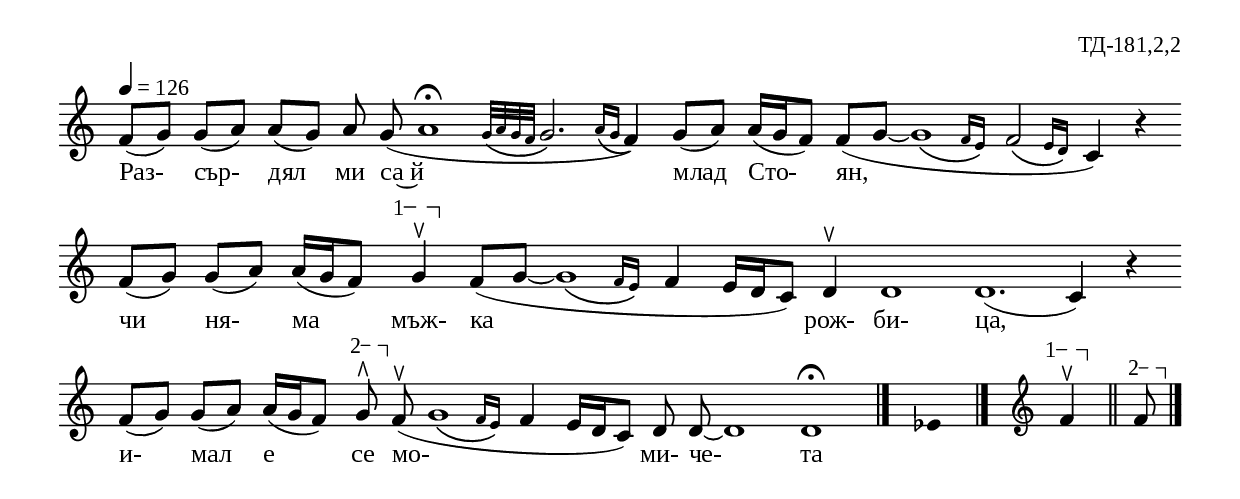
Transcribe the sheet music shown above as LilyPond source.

%{
td_181_2_02
%}

\include "td-preamble.ly"

\score {
\relative c' {
\tempo 4 = 126
\cadenzaOn
f8([ g]) g([ a]) a([ g]) a\noBeam g( a1\fermata \grace { g32[\( a g f] } g2.\) \grace { a16[\( g] } f4\)) 
g8([ a]) a16[( g f8]) f([ g]~ \afterGrace g1\( { f16[ e]\) } \afterGrace f2\( { e16[ d]\) } c4) r
\bar ""
f8[( g]) g([ a]) a16([ g f8]) 
\varA
s4\startTextSpan g4^\ltoe\stopTextSpan 
f8([ g~] \afterGrace g1\( { f16[ e]\) } f4 e16[ d c8]) d4^\ltoe d1 d1.( c4) r
\bar ""
f8[( g]) g([ a]) a16([ g f8]) 
\varB
s8\startTextSpan g8^\rtoe\noBeam\stopTextSpan 
f^\ltoe( \afterGrace g1\( { f16[ e]\) } f4 e16[ d c8]) d8\noBeam d~ d1 d1\fermata
 \bar "|." 
s4 \fixB ees \fixC
  \bar "|." 
 s16 \clef treble
\varA
s4\startTextSpan f4^\ltoe\stopTextSpan \bar "||"
\varB
s8\startTextSpan f8\noBeam\stopTextSpan 
 \bar "|."   
}
\addlyrics { Раз- сър- дял ми са~й млад Сто- ян, чи ня- ма мъж- ка рож- би- ца,
и- мал е се мо- ми- че- та }
%
\layout {
   \context { 
	    \Staff \remove "Time_signature_engraver" } 
  indent = #0
  line-width = 190\mm
  ragged-right=##f
}
%
\midi { 
	\context {
		\Score tempoWholesPerMinute = #(ly:make-moment 126 4)
		}
	}
}
%
\header{
  opus = "ТД-181,2,2"
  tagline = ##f
}


